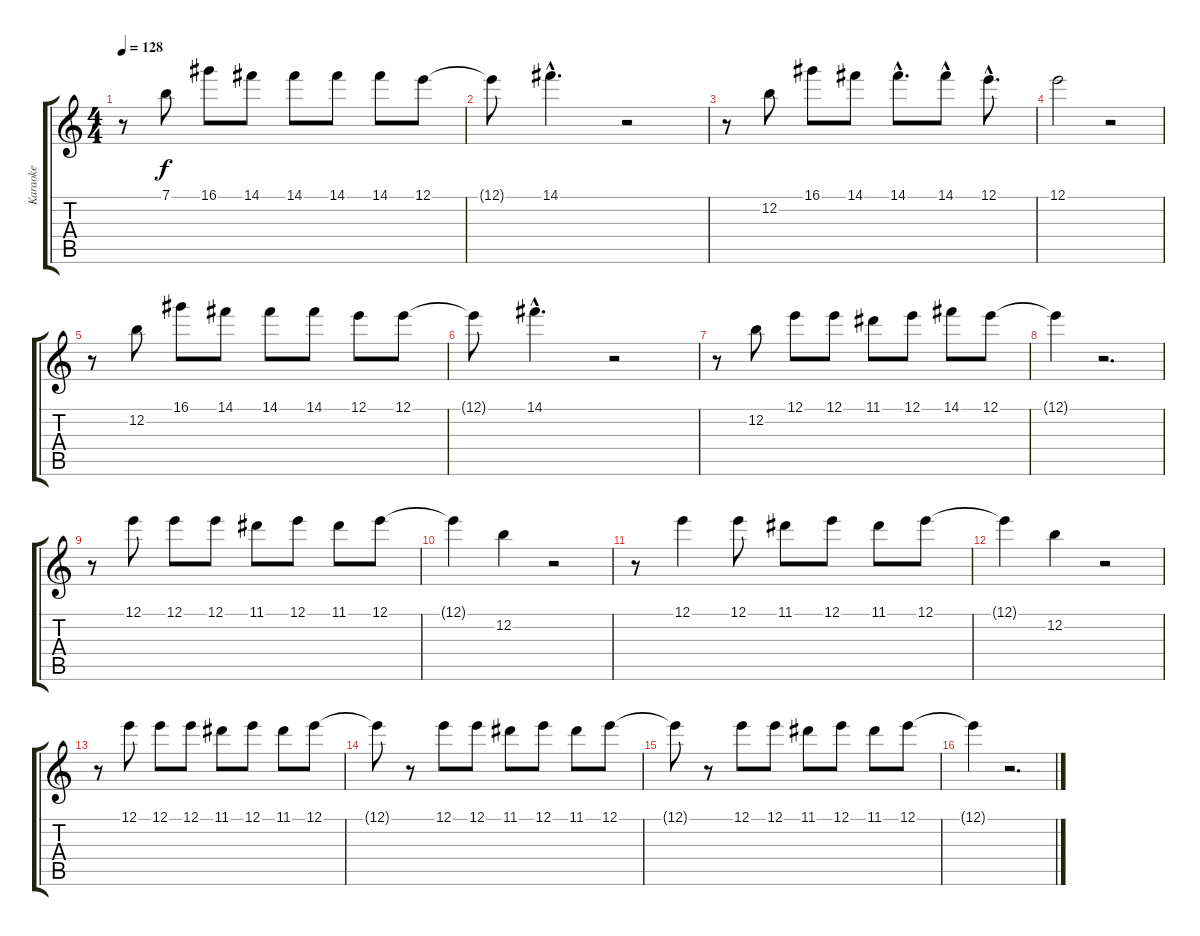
\track ("Karaoke" "Karaoke") {instrument acousticguitarnylon}
\staff {score tabs}
\tuning (E4 B3 G3 D3 A2 E2) {hide}
\ts (4 4)
\tempo 128
\clef g2
\ks c
r.8{dy f} 7.1.8 16.1.8 14.1.8 14.1.8 14.1.8 14.1.8 12.1.8 |
12.1{t}.8 14.1{hac}.4{d} r.2 |
r.8 12.2.8 16.1.8 14.1.8 14.1{hac}.8{d} 14.1{hac}.8 12.1{hac}.8{d} |
12.1.2 r.2 |
r.8 12.2.8 16.1.8 14.1.8 14.1.8 14.1.8 12.1.8 12.1.8 |
12.1{t}.8 14.1{hac}.4{d} r.2 |
r.8 12.2.8 12.1.8 12.1.8 11.1.8 12.1.8 14.1.8 12.1.8 |
12.1{t}.4 r.2{d} |
r.8 12.1.8 12.1.8 12.1.8 11.1.8 12.1.8 11.1.8 12.1.8 |
12.1{t}.4 12.2.4 r.2 |
r.8 12.1.4 12.1.8 11.1.8 12.1.8 11.1.8 12.1.8 |
12.1{t}.4 12.2.4 r.2 |
r.8 12.1.8 12.1.8 12.1.8 11.1.8 12.1.8 11.1.8 12.1.8 |
12.1{t}.8 r.8 12.1.8 12.1.8 11.1.8 12.1.8 11.1.8 12.1.8 |
12.1{t}.8 r.8 12.1.8 12.1.8 11.1.8 12.1.8 11.1.8 12.1.8 |
12.1{t}.4 r.2{d}
